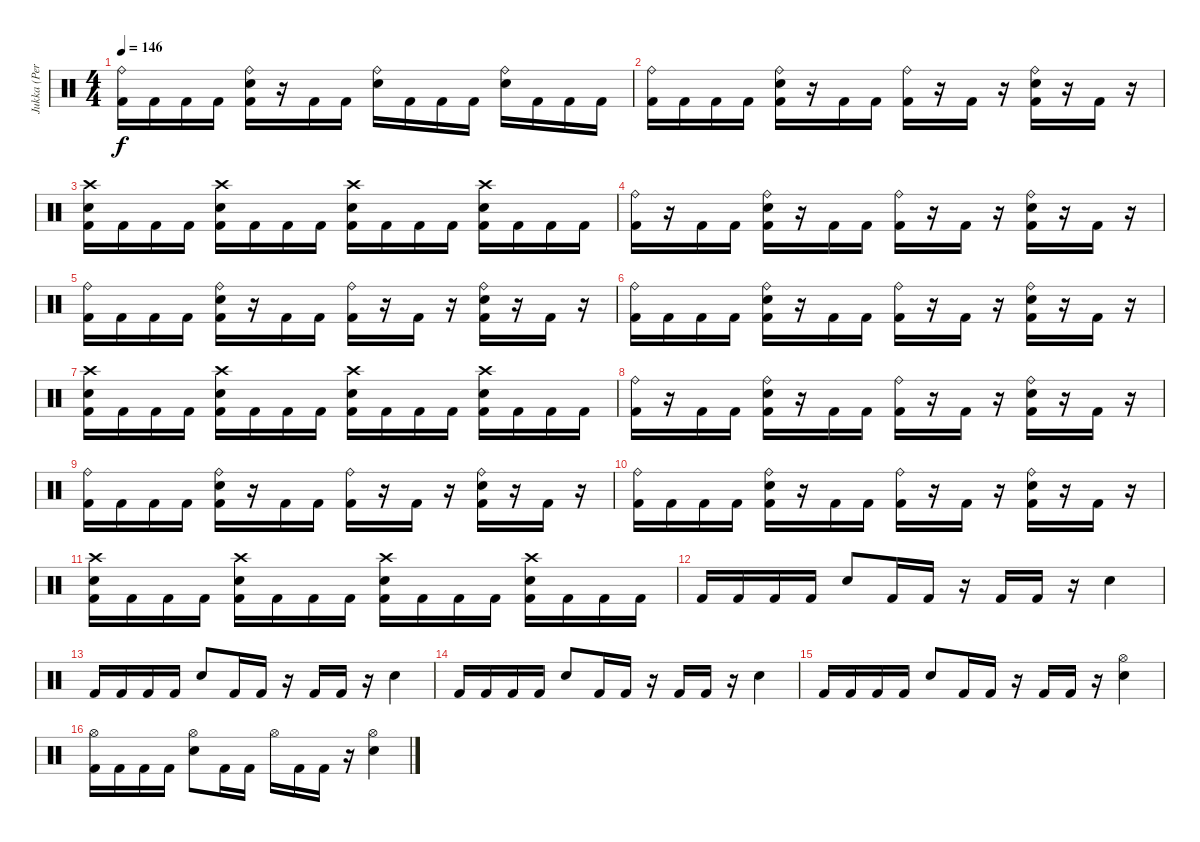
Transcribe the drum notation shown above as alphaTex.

\track ("Jukka (Percussion)" "Jukka (Per") {instrument percussion}
\staff {score}
\articulation defaults
\ts (4 4)
\tempo 146
\clef neutral
\ks c
("Ride (bell)" "Kick (hit) 2").16{dy f} "Kick (hit) 2".16 "Kick (hit) 2".16 "Kick (hit) 2".16 ("Ride (bell)" "Snare (hit) 2" "Kick (hit) 2").16 r.16 "Kick (hit) 2".16 "Kick (hit) 2".16 ("Ride (bell)" "Electric Snare (hit)").16 "Kick (hit) 2".16 "Kick (hit) 2".16 "Kick (hit) 2".16 ("Ride (bell)" "Snare (hit) 2").16 "Kick (hit) 2".16 "Kick (hit) 2".16 "Kick (hit) 2".16 |
("Ride (bell)" "Kick (hit) 2").16 "Kick (hit) 2".16 "Kick (hit) 2".16 "Kick (hit) 2".16 ("Ride (bell)" "Snare (hit) 2" "Kick (hit) 2").16 r.16 "Kick (hit) 2".16 "Kick (hit) 2".16 ("Ride (bell)" "Kick (hit) 2").16 r.16 "Kick (hit) 2".16 r.16 ("Ride (bell)" "Snare (hit) 2" "Kick (hit) 2").16 r.16 "Kick (hit) 2".16 r.16 |
("Crash high (hit)" "Snare (hit) 2" "Kick (hit) 2").16 "Kick (hit) 2".16 "Kick (hit) 2".16 "Kick (hit) 2".16 ("Crash high (hit)" "Snare (hit) 2" "Kick (hit) 2").16 "Kick (hit) 2".16 "Kick (hit) 2".16 "Kick (hit) 2".16 ("Crash high (hit)" "Snare (hit) 2" "Kick (hit) 2").16 "Kick (hit) 2".16 "Kick (hit) 2".16 "Kick (hit) 2".16 ("Crash high (hit)" "Snare (hit) 2" "Kick (hit) 2").16 "Kick (hit) 2".16 "Kick (hit) 2".16 "Kick (hit) 2".16 |
("Ride (bell)" "Kick (hit) 2").16 r.16 "Kick (hit) 2".16 "Kick (hit) 2".16 ("Ride (bell)" "Snare (hit) 2" "Kick (hit) 2").16 r.16 "Kick (hit) 2".16 "Kick (hit) 2".16 ("Ride (bell)" "Kick (hit) 2").16 r.16 "Kick (hit) 2".16 r.16 ("Ride (bell)" "Snare (hit) 2" "Kick (hit) 2").16 r.16 "Kick (hit) 2".16 r.16 |
("Ride (bell)" "Kick (hit) 2").16 "Kick (hit) 2".16 "Kick (hit) 2".16 "Kick (hit) 2".16 ("Ride (bell)" "Snare (hit) 2" "Kick (hit) 2").16 r.16 "Kick (hit) 2".16 "Kick (hit) 2".16 ("Ride (bell)" "Kick (hit) 2").16 r.16 "Kick (hit) 2".16 r.16 ("Ride (bell)" "Snare (hit) 2" "Kick (hit) 2").16 r.16 "Kick (hit) 2".16 r.16 |
("Ride (bell)" "Kick (hit) 2").16 "Kick (hit) 2".16 "Kick (hit) 2".16 "Kick (hit) 2".16 ("Ride (bell)" "Snare (hit) 2" "Kick (hit) 2").16 r.16 "Kick (hit) 2".16 "Kick (hit) 2".16 ("Ride (bell)" "Kick (hit) 2").16 r.16 "Kick (hit) 2".16 r.16 ("Ride (bell)" "Snare (hit) 2" "Kick (hit) 2").16 r.16 "Kick (hit) 2".16 r.16 |
("Crash high (hit)" "Snare (hit) 2" "Kick (hit) 2").16 "Kick (hit) 2".16 "Kick (hit) 2".16 "Kick (hit) 2".16 ("Crash high (hit)" "Snare (hit) 2" "Kick (hit) 2").16 "Kick (hit) 2".16 "Kick (hit) 2".16 "Kick (hit) 2".16 ("Crash high (hit)" "Snare (hit) 2" "Kick (hit) 2").16 "Kick (hit) 2".16 "Kick (hit) 2".16 "Kick (hit) 2".16 ("Crash high (hit)" "Snare (hit) 2" "Kick (hit) 2").16 "Kick (hit) 2".16 "Kick (hit) 2".16 "Kick (hit) 2".16 |
("Ride (bell)" "Kick (hit) 2").16 r.16 "Kick (hit) 2".16 "Kick (hit) 2".16 ("Ride (bell)" "Snare (hit) 2" "Kick (hit) 2").16 r.16 "Kick (hit) 2".16 "Kick (hit) 2".16 ("Ride (bell)" "Kick (hit) 2").16 r.16 "Kick (hit) 2".16 r.16 ("Ride (bell)" "Snare (hit) 2" "Kick (hit) 2").16 r.16 "Kick (hit) 2".16 r.16 |
("Ride (bell)" "Kick (hit) 2").16 "Kick (hit) 2".16 "Kick (hit) 2".16 "Kick (hit) 2".16 ("Ride (bell)" "Snare (hit) 2" "Kick (hit) 2").16 r.16 "Kick (hit) 2".16 "Kick (hit) 2".16 ("Ride (bell)" "Kick (hit) 2").16 r.16 "Kick (hit) 2".16 r.16 ("Ride (bell)" "Snare (hit) 2" "Kick (hit) 2").16 r.16 "Kick (hit) 2".16 r.16 |
("Ride (bell)" "Kick (hit) 2").16 "Kick (hit) 2".16 "Kick (hit) 2".16 "Kick (hit) 2".16 ("Ride (bell)" "Snare (hit) 2" "Kick (hit) 2").16 r.16 "Kick (hit) 2".16 "Kick (hit) 2".16 ("Ride (bell)" "Kick (hit) 2").16 r.16 "Kick (hit) 2".16 r.16 ("Ride (bell)" "Snare (hit) 2" "Kick (hit) 2").16 r.16 "Kick (hit) 2".16 r.16 |
("Crash high (hit)" "Snare (hit) 2" "Kick (hit) 2").16 "Kick (hit) 2".16 "Kick (hit) 2".16 "Kick (hit) 2".16 ("Crash high (hit)" "Snare (hit) 2" "Kick (hit) 2").16 "Kick (hit) 2".16 "Kick (hit) 2".16 "Kick (hit) 2".16 ("Crash high (hit)" "Snare (hit) 2" "Kick (hit) 2").16 "Kick (hit) 2".16 "Kick (hit) 2".16 "Kick (hit) 2".16 ("Crash high (hit)" "Snare (hit) 2" "Kick (hit) 2").16 "Kick (hit) 2".16 "Kick (hit) 2".16 "Kick (hit) 2".16 |
"Kick (hit) 2".16 "Kick (hit) 2".16 "Kick (hit) 2".16 "Kick (hit) 2".16 "Snare (hit) 2".8 "Kick (hit) 2".16 "Kick (hit) 2".16 r.16 "Kick (hit) 2".16 "Kick (hit) 2".16 r.16 "Snare (hit) 2".4 |
"Kick (hit) 2".16 "Kick (hit) 2".16 "Kick (hit) 2".16 "Kick (hit) 2".16 "Snare (hit) 2".8 "Kick (hit) 2".16 "Kick (hit) 2".16 r.16 "Kick (hit) 2".16 "Kick (hit) 2".16 r.16 "Snare (hit) 2".4 |
"Kick (hit) 2".16 "Kick (hit) 2".16 "Kick (hit) 2".16 "Kick (hit) 2".16 "Snare (hit) 2".8 "Kick (hit) 2".16 "Kick (hit) 2".16 r.16 "Kick (hit) 2".16 "Kick (hit) 2".16 r.16 "Snare (hit) 2".4 |
"Kick (hit) 2".16 "Kick (hit) 2".16 "Kick (hit) 2".16 "Kick (hit) 2".16 "Snare (hit) 2".8 "Kick (hit) 2".16 "Kick (hit) 2".16 r.16 "Kick (hit) 2".16 "Kick (hit) 2".16 r.16 ("Hi-Hat (open)" "Snare (hit) 2").4 |
("Hi-Hat (open)" "Kick (hit) 2").16 "Kick (hit) 2".16 "Kick (hit) 2".16 "Kick (hit) 2".16 ("Hi-Hat (open)" "Snare (hit) 2").8 "Kick (hit) 2".16 "Kick (hit) 2".16 "Hi-Hat (open)".16 "Kick (hit) 2".16 "Kick (hit) 2".16 r.16 ("Hi-Hat (open)" "Snare (hit) 2").4
